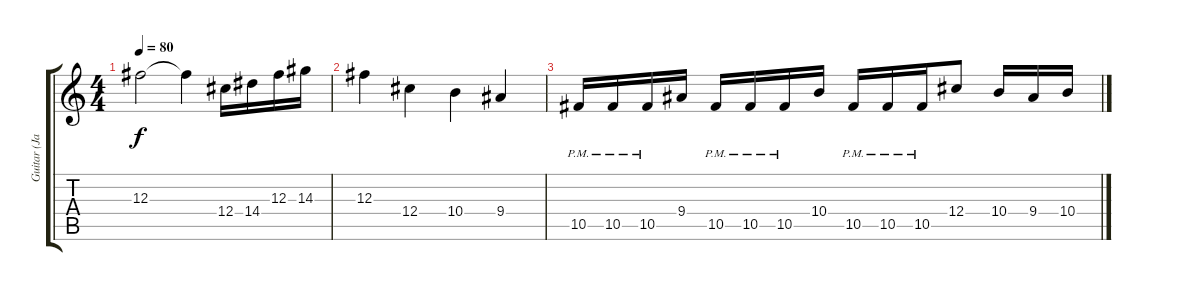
\track ("Guitar (James Root)" "Guitar (Ja") {instrument acousticguitarsteel}
\staff {score tabs}
\tuning (Eb4 Bb3 Gb3 Db3 Ab2 Eb2) {hide}
\ts (4 4)
\tempo 80
\clef g2
\ks c
12.3.2{dy f} 12.3{t}.4 12.4.16 14.4.16 12.3.16 14.3.16 |
12.3.4 12.4.4 10.4.4 9.4.4 |
10.5{pm}.16 10.5{pm}.16 10.5{pm}.16 9.4.16 10.5{pm}.16 10.5{pm}.16 10.5{pm}.16 10.4.16 10.5{pm}.16 10.5{pm}.16 10.5{pm}.16 12.4.8 10.4.16 9.4.16 10.4.16
